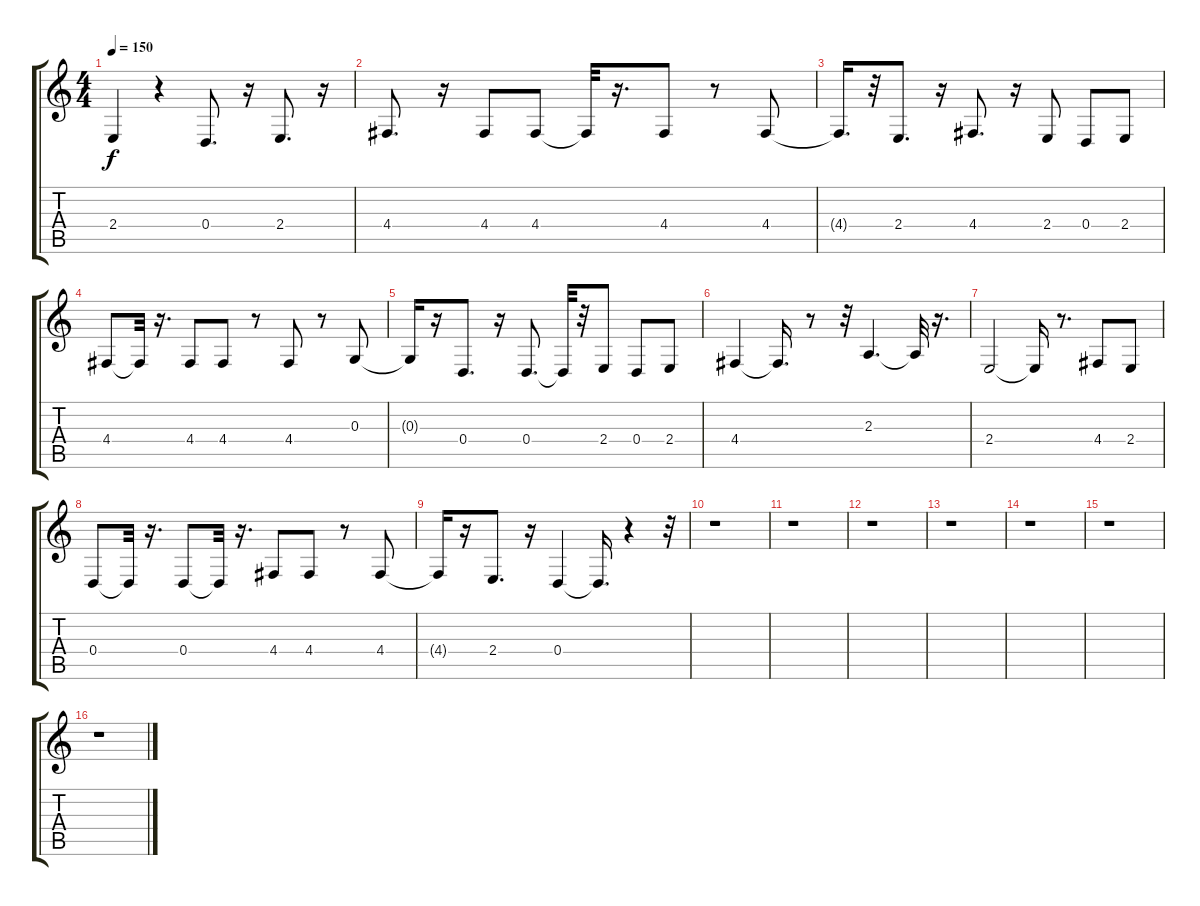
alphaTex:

\track "" {instrument trombone}
\staff {score tabs}
\tuning (E4 B3 G3 D3 A2 E2) {hide}
\ts (4 4)
\tempo 150
\clef g2
\ks c
2.4{t}.4{dy f} r.4 0.4.8{d} r.16 2.4.8{d} r.16 |
4.4.8{d} r.16 4.4.8 4.4.8 4.4{t}.32 r.16{d} 4.4.8 r.8 4.4.8 |
4.4{t}.16{d} r.32 2.4.8{d} r.16 4.4.8{d} r.16 2.4.8 0.4.8 2.4.8 |
4.4.8 4.4{t}.32 r.16{d} 4.4.8 4.4.8 r.8 4.4.8 r.8 0.3.8 |
0.3{t}.16 r.16 0.4.8{d} r.16 0.4.8{d} 0.4{t}.32 r.32 2.4.8 0.4.8 2.4.8 |
4.4.4 4.4{t}.16{d} r.8 r.32 2.3.4{d} 2.3{t}.32 r.16{d} |
2.4.2 2.4{t}.16 r.8{d} 4.4.8 2.4.8 |
0.4.8 0.4{t}.32 r.16{d} 0.4.8 0.4{t}.32 r.16{d} 4.4.8 4.4.8 r.8 4.4.8 |
4.4{t}.16 r.16 2.4.8{d} r.16 0.4.4 0.4{t}.16{d} r.4 r.32 |
r.1 |
r.1 |
r.1 |
r.1 |
r.1 |
r.1 |
r.1
